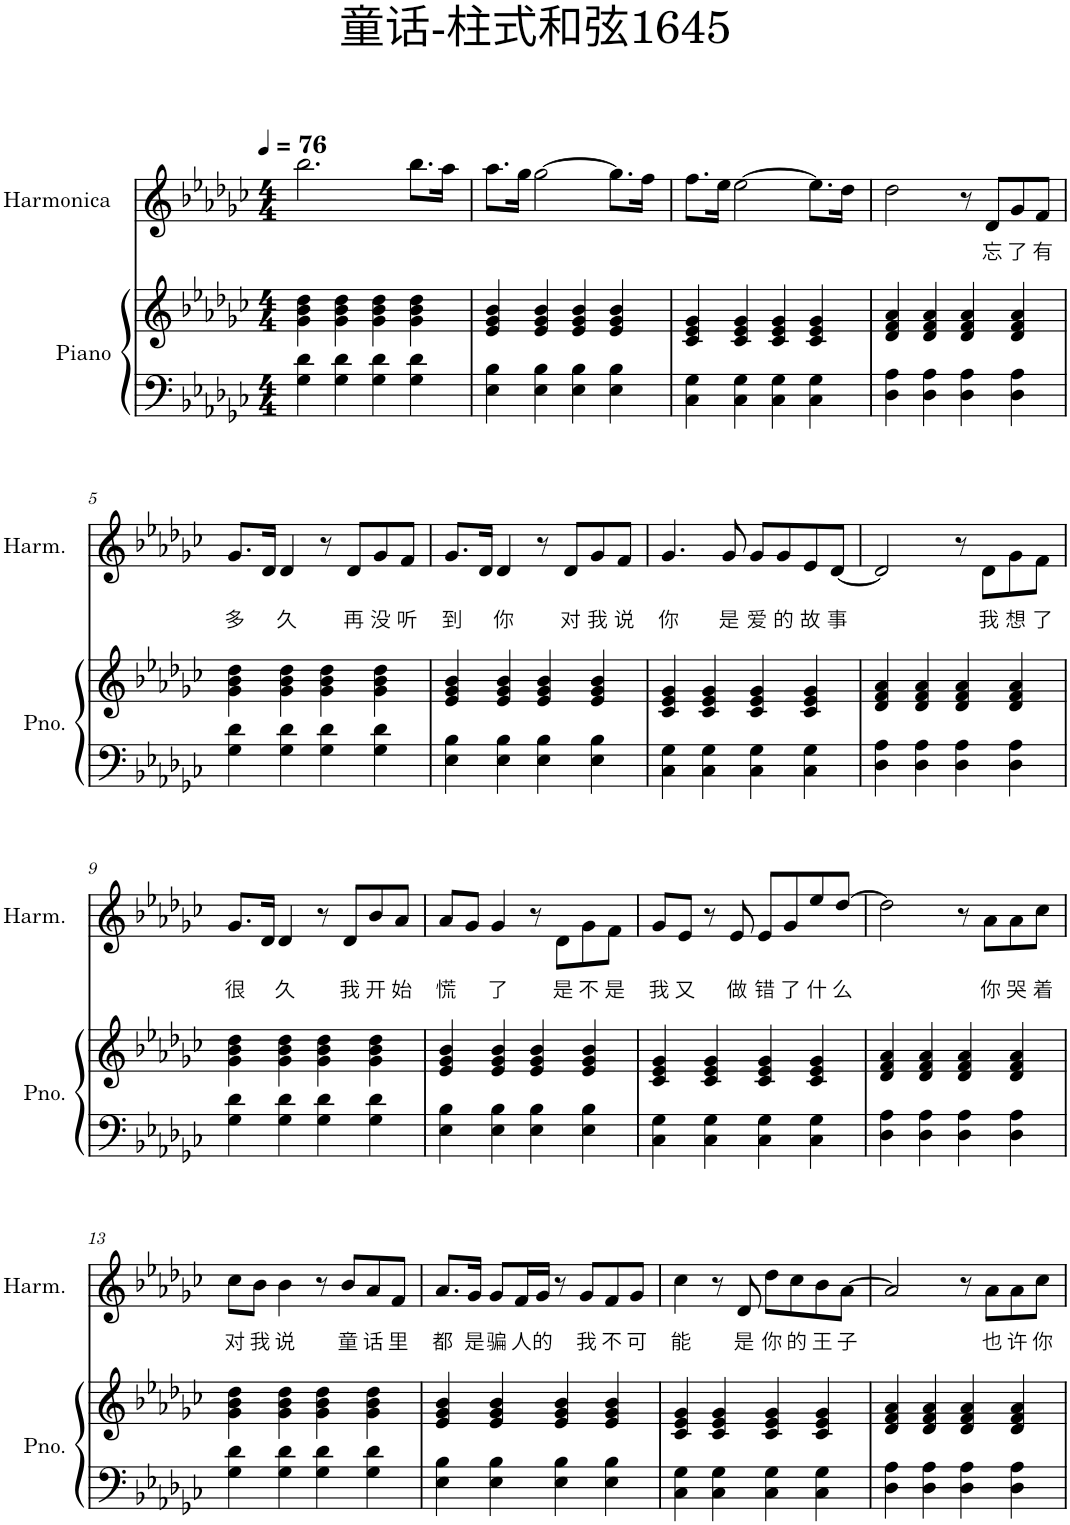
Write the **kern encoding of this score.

**kern	**kern	**kern	**text
*part2	*part2	*part1	*part1
*staff3	*staff2	*staff1	*staff1
*I"Piano	*	*I"Harmonica	*
*I'Pno.	*	*I'Harm.	*
*clefF4	*clefG2	*clefG2	*
*k[b-e-a-d-g-c-]	*k[b-e-a-d-g-c-]	*k[b-e-a-d-g-c-]	*
*M4/4	*M4/4	*M4/4	*
*MM76	*MM76	*MM76	*
=1	=1	=1	=1
4G-\ 4d-\	4g-\ 4b-\ 4dd-\	2.bb-\	.
4G-\ 4d-\	4g-\ 4b-\ 4dd-\	.	.
4G-\ 4d-\	4g-\ 4b-\ 4dd-\	.	.
4G-\ 4d-\	4g-\ 4b-\ 4dd-\	8.bb-\L	.
.	.	16aa-\Jk	.
=2	=2	=2	=2
4E-\ 4B-\	4e-/ 4g-/ 4b-/	8.aa-\L	.
.	.	16gg-\Jk	.
4E-\ 4B-\	4e-/ 4g-/ 4b-/	[2gg-\	.
4E-\ 4B-\	4e-/ 4g-/ 4b-/	.	.
4E-\ 4B-\	4e-/ 4g-/ 4b-/	8.gg-\L]	.
.	.	16ff\Jk	.
=3	=3	=3	=3
4C-\ 4G-\	4c-/ 4e-/ 4g-/	8.ff\L	.
.	.	16ee-\Jk	.
4C-\ 4G-\	4c-/ 4e-/ 4g-/	[2ee-\	.
4C-\ 4G-\	4c-/ 4e-/ 4g-/	.	.
4C-\ 4G-\	4c-/ 4e-/ 4g-/	8.ee-\L]	.
.	.	16dd-\Jk	.
=4	=4	=4	=4
4D-\ 4A-\	4d-/ 4f/ 4a-/	2dd-\	.
4D-\ 4A-\	4d-/ 4f/ 4a-/	.	.
4D-\ 4A-\	4d-/ 4f/ 4a-/	8r	.
!	!	!	!LO:LY:b
.	.	8d-/L	忘
!	!	!	!LO:LY:b
4D-\ 4A-\	4d-/ 4f/ 4a-/	8g-/	了
!	!	!	!LO:LY:b
.	.	8f/J	有
!!LO:LB:g=z
=5	=5	=5	=5
!	!	!	!LO:LY:b
4G-\ 4d-\	4g-\ 4b-\ 4dd-\	8.g-/L	多
.	.	16d-/Jk	.
!	!	!	!LO:LY:b
4G-\ 4d-\	4g-\ 4b-\ 4dd-\	4d-/	久
4G-\ 4d-\	4g-\ 4b-\ 4dd-\	8r	.
!	!	!	!LO:LY:b
.	.	8d-/L	再
!	!	!	!LO:LY:b
4G-\ 4d-\	4g-\ 4b-\ 4dd-\	8g-/	没
!	!	!	!LO:LY:b
.	.	8f/J	听
=6	=6	=6	=6
!	!	!	!LO:LY:b
4E-\ 4B-\	4e-/ 4g-/ 4b-/	8.g-/L	到
.	.	16d-/Jk	.
!	!	!	!LO:LY:b
4E-\ 4B-\	4e-/ 4g-/ 4b-/	4d-/	你
4E-\ 4B-\	4e-/ 4g-/ 4b-/	8r	.
!	!	!	!LO:LY:b
.	.	8d-/L	对
!	!	!	!LO:LY:b
4E-\ 4B-\	4e-/ 4g-/ 4b-/	8g-/	我
!	!	!	!LO:LY:b
.	.	8f/J	说
=7	=7	=7	=7
!	!	!	!LO:LY:b
4C-\ 4G-\	4c-/ 4e-/ 4g-/	4.g-/	你
4C-\ 4G-\	4c-/ 4e-/ 4g-/	.	.
!	!	!	!LO:LY:b
.	.	8g-/	是
!	!	!	!LO:LY:b
4C-\ 4G-\	4c-/ 4e-/ 4g-/	8g-/L	爱
!	!	!	!LO:LY:b
.	.	8g-/	的
!	!	!	!LO:LY:b
4C-\ 4G-\	4c-/ 4e-/ 4g-/	8e-/	故
!	!	!	!LO:LY:b
.	.	[8d-/J	事
=8	=8	=8	=8
4D-\ 4A-\	4d-/ 4f/ 4a-/	2d-/]	.
4D-\ 4A-\	4d-/ 4f/ 4a-/	.	.
4D-\ 4A-\	4d-/ 4f/ 4a-/	8r	.
!	!	!	!LO:LY:b
.	.	8d-\L	我
!	!	!	!LO:LY:b
4D-\ 4A-\	4d-/ 4f/ 4a-/	8g-\	想
!	!	!	!LO:LY:b
.	.	8f\J	了
!!LO:LB:g=z
=9	=9	=9	=9
!	!	!	!LO:LY:b
4G-\ 4d-\	4g-\ 4b-\ 4dd-\	8.g-/L	很
.	.	16d-/Jk	.
!	!	!	!LO:LY:b
4G-\ 4d-\	4g-\ 4b-\ 4dd-\	4d-/	久
4G-\ 4d-\	4g-\ 4b-\ 4dd-\	8r	.
!	!	!	!LO:LY:b
.	.	8d-/L	我
!	!	!	!LO:LY:b
4G-\ 4d-\	4g-\ 4b-\ 4dd-\	8b-/	开
!	!	!	!LO:LY:b
.	.	8a-/J	始
=10	=10	=10	=10
!	!	!	!LO:LY:b
4E-\ 4B-\	4e-/ 4g-/ 4b-/	8a-/L	慌
.	.	8g-/J	.
!	!	!	!LO:LY:b
4E-\ 4B-\	4e-/ 4g-/ 4b-/	4g-/	了
4E-\ 4B-\	4e-/ 4g-/ 4b-/	8r	.
!	!	!	!LO:LY:b
.	.	8d-\L	是
!	!	!	!LO:LY:b
4E-\ 4B-\	4e-/ 4g-/ 4b-/	8g-\	不
!	!	!	!LO:LY:b
.	.	8f\J	是
=11	=11	=11	=11
!	!	!	!LO:LY:b
4C-\ 4G-\	4c-/ 4e-/ 4g-/	8g-/L	我
!	!	!	!LO:LY:b
.	.	8e-/J	又
4C-\ 4G-\	4c-/ 4e-/ 4g-/	8r	.
!	!	!	!LO:LY:b
.	.	8e-/	做
!	!	!	!LO:LY:b
4C-\ 4G-\	4c-/ 4e-/ 4g-/	8e-/L	错
!	!	!	!LO:LY:b
.	.	8g-/	了
!	!	!	!LO:LY:b
4C-\ 4G-\	4c-/ 4e-/ 4g-/	8ee-/	什
!	!	!	!LO:LY:b
.	.	[8dd-/J	么
=12	=12	=12	=12
4D-\ 4A-\	4d-/ 4f/ 4a-/	2dd-\]	.
4D-\ 4A-\	4d-/ 4f/ 4a-/	.	.
4D-\ 4A-\	4d-/ 4f/ 4a-/	8r	.
!	!	!	!LO:LY:b
.	.	8a-\L	你
!	!	!	!LO:LY:b
4D-\ 4A-\	4d-/ 4f/ 4a-/	8a-\	哭
!	!	!	!LO:LY:b
.	.	8cc-\J	着
!!LO:LB:g=z
=13	=13	=13	=13
!	!	!	!LO:LY:b
4G-\ 4d-\	4g-\ 4b-\ 4dd-\	8cc-\L	对
!	!	!	!LO:LY:b
.	.	8b-\J	我
!	!	!	!LO:LY:b
4G-\ 4d-\	4g-\ 4b-\ 4dd-\	4b-\	说
4G-\ 4d-\	4g-\ 4b-\ 4dd-\	8r	.
!	!	!	!LO:LY:b
.	.	8b-/L	童
!	!	!	!LO:LY:b
4G-\ 4d-\	4g-\ 4b-\ 4dd-\	8a-/	话
!	!	!	!LO:LY:b
.	.	8f/J	里
=14	=14	=14	=14
!	!	!	!LO:LY:b
4E-\ 4B-\	4e-/ 4g-/ 4b-/	8.a-/L	都
!	!	!	!LO:LY:b
.	.	16g-/Jk	是
!	!	!	!LO:LY:b
4E-\ 4B-\	4e-/ 4g-/ 4b-/	8g-/L	骗
!	!	!	!LO:LY:b
.	.	16f/L	人
!	!	!	!LO:LY:b
.	.	16g-/JJ	的
4E-\ 4B-\	4e-/ 4g-/ 4b-/	8r	.
!	!	!	!LO:LY:b
.	.	8g-/L	我
!	!	!	!LO:LY:b
4E-\ 4B-\	4e-/ 4g-/ 4b-/	8f/	不
!	!	!	!LO:LY:b
.	.	8g-/J	可
=15	=15	=15	=15
!	!	!	!LO:LY:b
4C-\ 4G-\	4c-/ 4e-/ 4g-/	4cc-\	能
4C-\ 4G-\	4c-/ 4e-/ 4g-/	8r	.
!	!	!	!LO:LY:b
.	.	8d-/	是
!	!	!	!LO:LY:b
4C-\ 4G-\	4c-/ 4e-/ 4g-/	8dd-\L	你
!	!	!	!LO:LY:b
.	.	8cc-\	的
!	!	!	!LO:LY:b
4C-\ 4G-\	4c-/ 4e-/ 4g-/	8b-\	王
!	!	!	!LO:LY:b
.	.	[8a-\J	子
=16	=16	=16	=16
4D-\ 4A-\	4d-/ 4f/ 4a-/	2a-/]	.
4D-\ 4A-\	4d-/ 4f/ 4a-/	.	.
4D-\ 4A-\	4d-/ 4f/ 4a-/	8r	.
!	!	!	!LO:LY:b
.	.	8a-\L	也
!	!	!	!LO:LY:b
4D-\ 4A-\	4d-/ 4f/ 4a-/	8a-\	许
!	!	!	!LO:LY:b
.	.	8cc-\J	你
=	=	=	=
*-	*-	*-	*-
